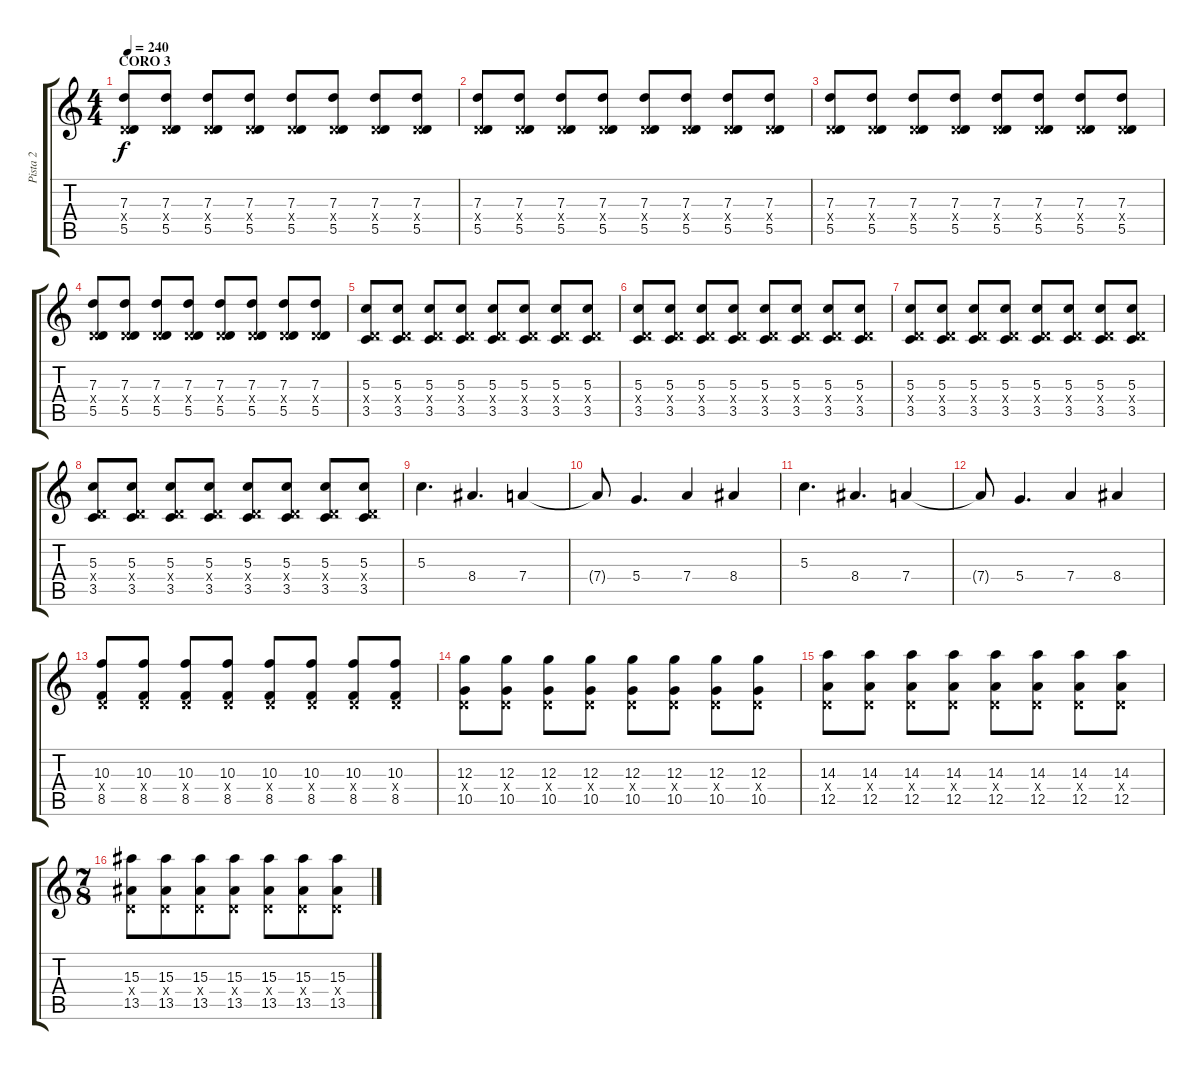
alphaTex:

\track ("Pista 2" "Pista 2") {instrument distortionguitar}
\staff {score tabs}
\tuning (E4 C4 G3 D3 A2 D2) {hide}
\ts (4 4)
\section ("" "CORO 3")
\tempo 240
\clef g2
\ks c
(7.3 0.4{x} 5.5).8{dy f} (7.3 0.4{x} 5.5).8 (7.3 0.4{x} 5.5).8 (7.3 0.4{x} 5.5).8 (7.3 0.4{x} 5.5).8 (7.3 0.4{x} 5.5).8 (7.3 0.4{x} 5.5).8 (7.3 0.4{x} 5.5).8 |
(7.3 0.4{x} 5.5).8 (7.3 0.4{x} 5.5).8 (7.3 0.4{x} 5.5).8 (7.3 0.4{x} 5.5).8 (7.3 0.4{x} 5.5).8 (7.3 0.4{x} 5.5).8 (7.3 0.4{x} 5.5).8 (7.3 0.4{x} 5.5).8 |
(7.3 0.4{x} 5.5).8 (7.3 0.4{x} 5.5).8 (7.3 0.4{x} 5.5).8 (7.3 0.4{x} 5.5).8 (7.3 0.4{x} 5.5).8 (7.3 0.4{x} 5.5).8 (7.3 0.4{x} 5.5).8 (7.3 0.4{x} 5.5).8 |
(7.3 0.4{x} 5.5).8 (7.3 0.4{x} 5.5).8 (7.3 0.4{x} 5.5).8 (7.3 0.4{x} 5.5).8 (7.3 0.4{x} 5.5).8 (7.3 0.4{x} 5.5).8 (7.3 0.4{x} 5.5).8 (7.3 0.4{x} 5.5).8 |
(5.3 0.4{x} 3.5).8 (5.3 0.4{x} 3.5).8 (5.3 0.4{x} 3.5).8 (5.3 0.4{x} 3.5).8 (5.3 0.4{x} 3.5).8 (5.3 0.4{x} 3.5).8 (5.3 0.4{x} 3.5).8 (5.3 0.4{x} 3.5).8 |
(5.3 0.4{x} 3.5).8 (5.3 0.4{x} 3.5).8 (5.3 0.4{x} 3.5).8 (5.3 0.4{x} 3.5).8 (5.3 0.4{x} 3.5).8 (5.3 0.4{x} 3.5).8 (5.3 0.4{x} 3.5).8 (5.3 0.4{x} 3.5).8 |
(5.3 0.4{x} 3.5).8 (5.3 0.4{x} 3.5).8 (5.3 0.4{x} 3.5).8 (5.3 0.4{x} 3.5).8 (5.3 0.4{x} 3.5).8 (5.3 0.4{x} 3.5).8 (5.3 0.4{x} 3.5).8 (5.3 0.4{x} 3.5).8 |
(5.3 0.4{x} 3.5).8 (5.3 0.4{x} 3.5).8 (5.3 0.4{x} 3.5).8 (5.3 0.4{x} 3.5).8 (5.3 0.4{x} 3.5).8 (5.3 0.4{x} 3.5).8 (5.3 0.4{x} 3.5).8 (5.3 0.4{x} 3.5).8 |
5.3.4{d} 8.4.4{d} 7.4.4 |
7.4{t}.8 5.4.4{d} 7.4.4 8.4.4 |
5.3.4{d} 8.4.4{d} 7.4.4 |
7.4{t}.8 5.4.4{d} 7.4.4 8.4.4 |
(10.3 0.4{x} 8.5).8 (10.3 0.4{x} 8.5).8 (10.3 0.4{x} 8.5).8 (10.3 0.4{x} 8.5).8 (10.3 0.4{x} 8.5).8 (10.3 0.4{x} 8.5).8 (10.3 0.4{x} 8.5).8 (10.3 0.4{x} 8.5).8 |
(12.3 0.4{x} 10.5).8 (12.3 0.4{x} 10.5).8 (12.3 0.4{x} 10.5).8 (12.3 0.4{x} 10.5).8 (12.3 0.4{x} 10.5).8 (12.3 0.4{x} 10.5).8 (12.3 0.4{x} 10.5).8 (12.3 0.4{x} 10.5).8 |
(14.3 0.4{x} 12.5).8 (14.3 0.4{x} 12.5).8 (14.3 0.4{x} 12.5).8 (14.3 0.4{x} 12.5).8 (14.3 0.4{x} 12.5).8 (14.3 0.4{x} 12.5).8 (14.3 0.4{x} 12.5).8 (14.3 0.4{x} 12.5).8 |
\ts (7 8)
(15.3 0.4{x} 13.5).8 (15.3 0.4{x} 13.5).8 (15.3 0.4{x} 13.5).8 (15.3 0.4{x} 13.5).8 (15.3 0.4{x} 13.5).8 (15.3 0.4{x} 13.5).8 (15.3 0.4{x} 13.5).8
